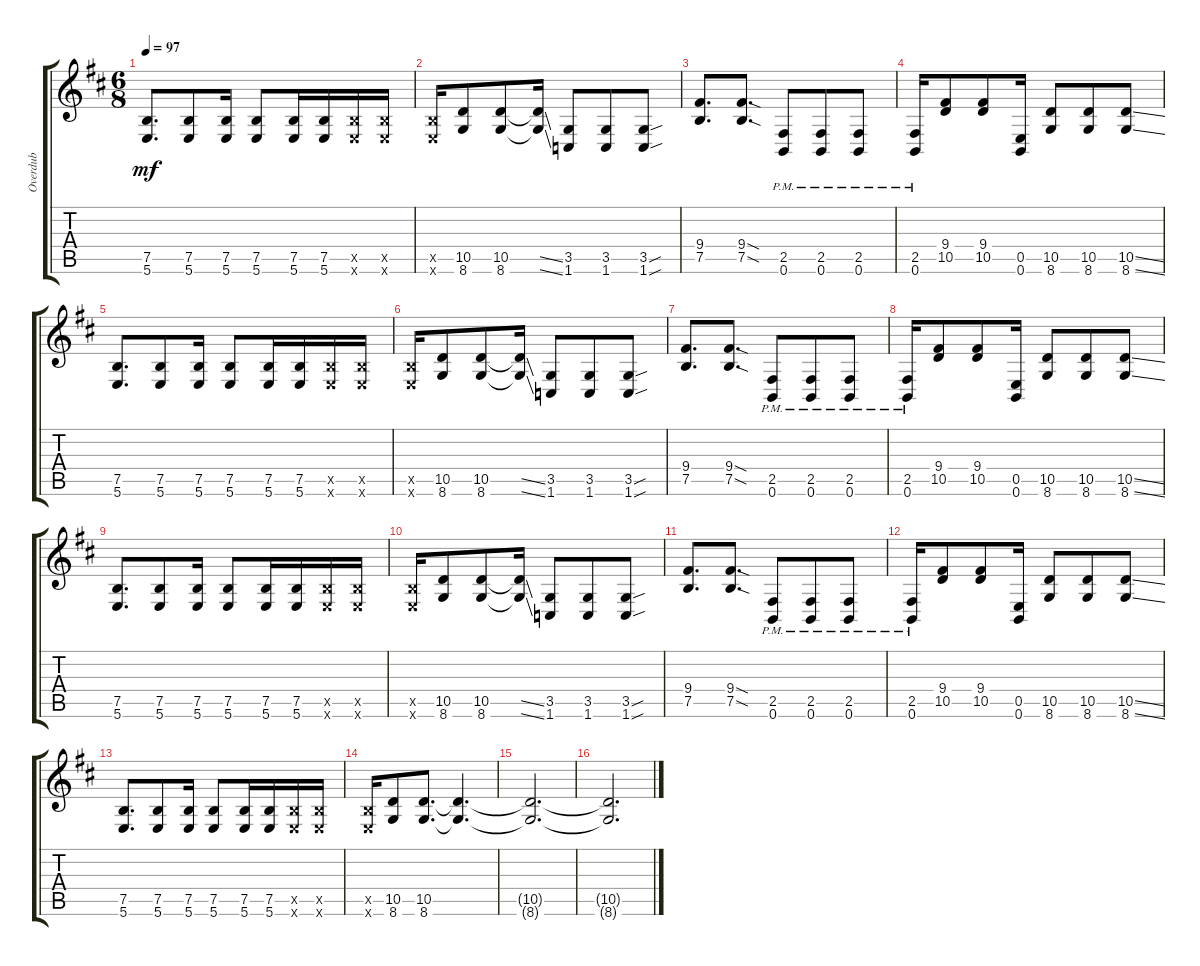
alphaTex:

\track ("Overdub" "Overdub") {instrument overdrivenguitar}
\staff {score tabs}
\tuning (B3 Gb3 D3 A2 E2 B1) {hide}
\ts (6 8)
\tempo 97
\clef g2
\ks bminor
(7.5 5.6).8{d dy mf} (7.5 5.6).8 (7.5 5.6).16 (7.5 5.6).8 (7.5 5.6).16 (7.5 5.6).16 (7.5{x} 5.6{x}).16 (7.5{x} 5.6{x}).16 |
(7.5{x} 5.6{x}).16 (10.5 8.6).8 (10.5 8.6).8 (10.5{ss t} 8.6{ss t}).16 (3.5 1.6).8 (3.5 1.6).8 (3.5{sou} 1.6{sou}).8 |
(9.4 7.5).8{d} (9.4{sod} 7.5{sod}).8{d} (2.5{pm} 0.6{pm}).8 (2.5{pm} 0.6{pm}).8 (2.5{pm} 0.6{pm}).8 |
(2.5{pm} 0.6{pm}).16 (9.4 10.5).8 (9.4 10.5).8 (0.5 0.6).16 (10.5 8.6).8 (10.5 8.6).8 (10.5{ss} 8.6{ss}).8 |
(7.5 5.6).8{d} (7.5 5.6).8 (7.5 5.6).16 (7.5 5.6).8 (7.5 5.6).16 (7.5 5.6).16 (7.5{x} 5.6{x}).16 (7.5{x} 5.6{x}).16 |
(7.5{x} 5.6{x}).16 (10.5 8.6).8 (10.5 8.6).8 (10.5{ss t} 8.6{ss t}).16 (3.5 1.6).8 (3.5 1.6).8 (3.5{sou} 1.6{sou}).8 |
(9.4 7.5).8{d} (9.4{sod} 7.5{sod}).8{d} (2.5{pm} 0.6{pm}).8 (2.5{pm} 0.6{pm}).8 (2.5{pm} 0.6{pm}).8 |
(2.5{pm} 0.6{pm}).16 (9.4 10.5).8 (9.4 10.5).8 (0.5 0.6).16 (10.5 8.6).8 (10.5 8.6).8 (10.5{ss} 8.6{ss}).8 |
(7.5 5.6).8{d} (7.5 5.6).8 (7.5 5.6).16 (7.5 5.6).8 (7.5 5.6).16 (7.5 5.6).16 (7.5{x} 5.6{x}).16 (7.5{x} 5.6{x}).16 |
(7.5{x} 5.6{x}).16 (10.5 8.6).8 (10.5 8.6).8 (10.5{ss t} 8.6{ss t}).16 (3.5 1.6).8 (3.5 1.6).8 (3.5{sou} 1.6{sou}).8 |
(9.4 7.5).8{d} (9.4{sod} 7.5{sod}).8{d} (2.5{pm} 0.6{pm}).8 (2.5{pm} 0.6{pm}).8 (2.5{pm} 0.6{pm}).8 |
(2.5{pm} 0.6{pm}).16 (9.4 10.5).8 (9.4 10.5).8 (0.5 0.6).16 (10.5 8.6).8 (10.5 8.6).8 (10.5{ss} 8.6{ss}).8 |
(7.5 5.6).8{d} (7.5 5.6).8 (7.5 5.6).16 (7.5 5.6).8 (7.5 5.6).16 (7.5 5.6).16 (7.5{x} 5.6{x}).16 (7.5{x} 5.6{x}).16 |
(7.5{x} 5.6{x}).16 (10.5 8.6).8 (10.5 8.6).8{d} (10.5{t} 8.6{t}).4{d} |
(10.5{t} 8.6{t}).2{d} |
(10.5{t} 8.6{t}).2{d}
